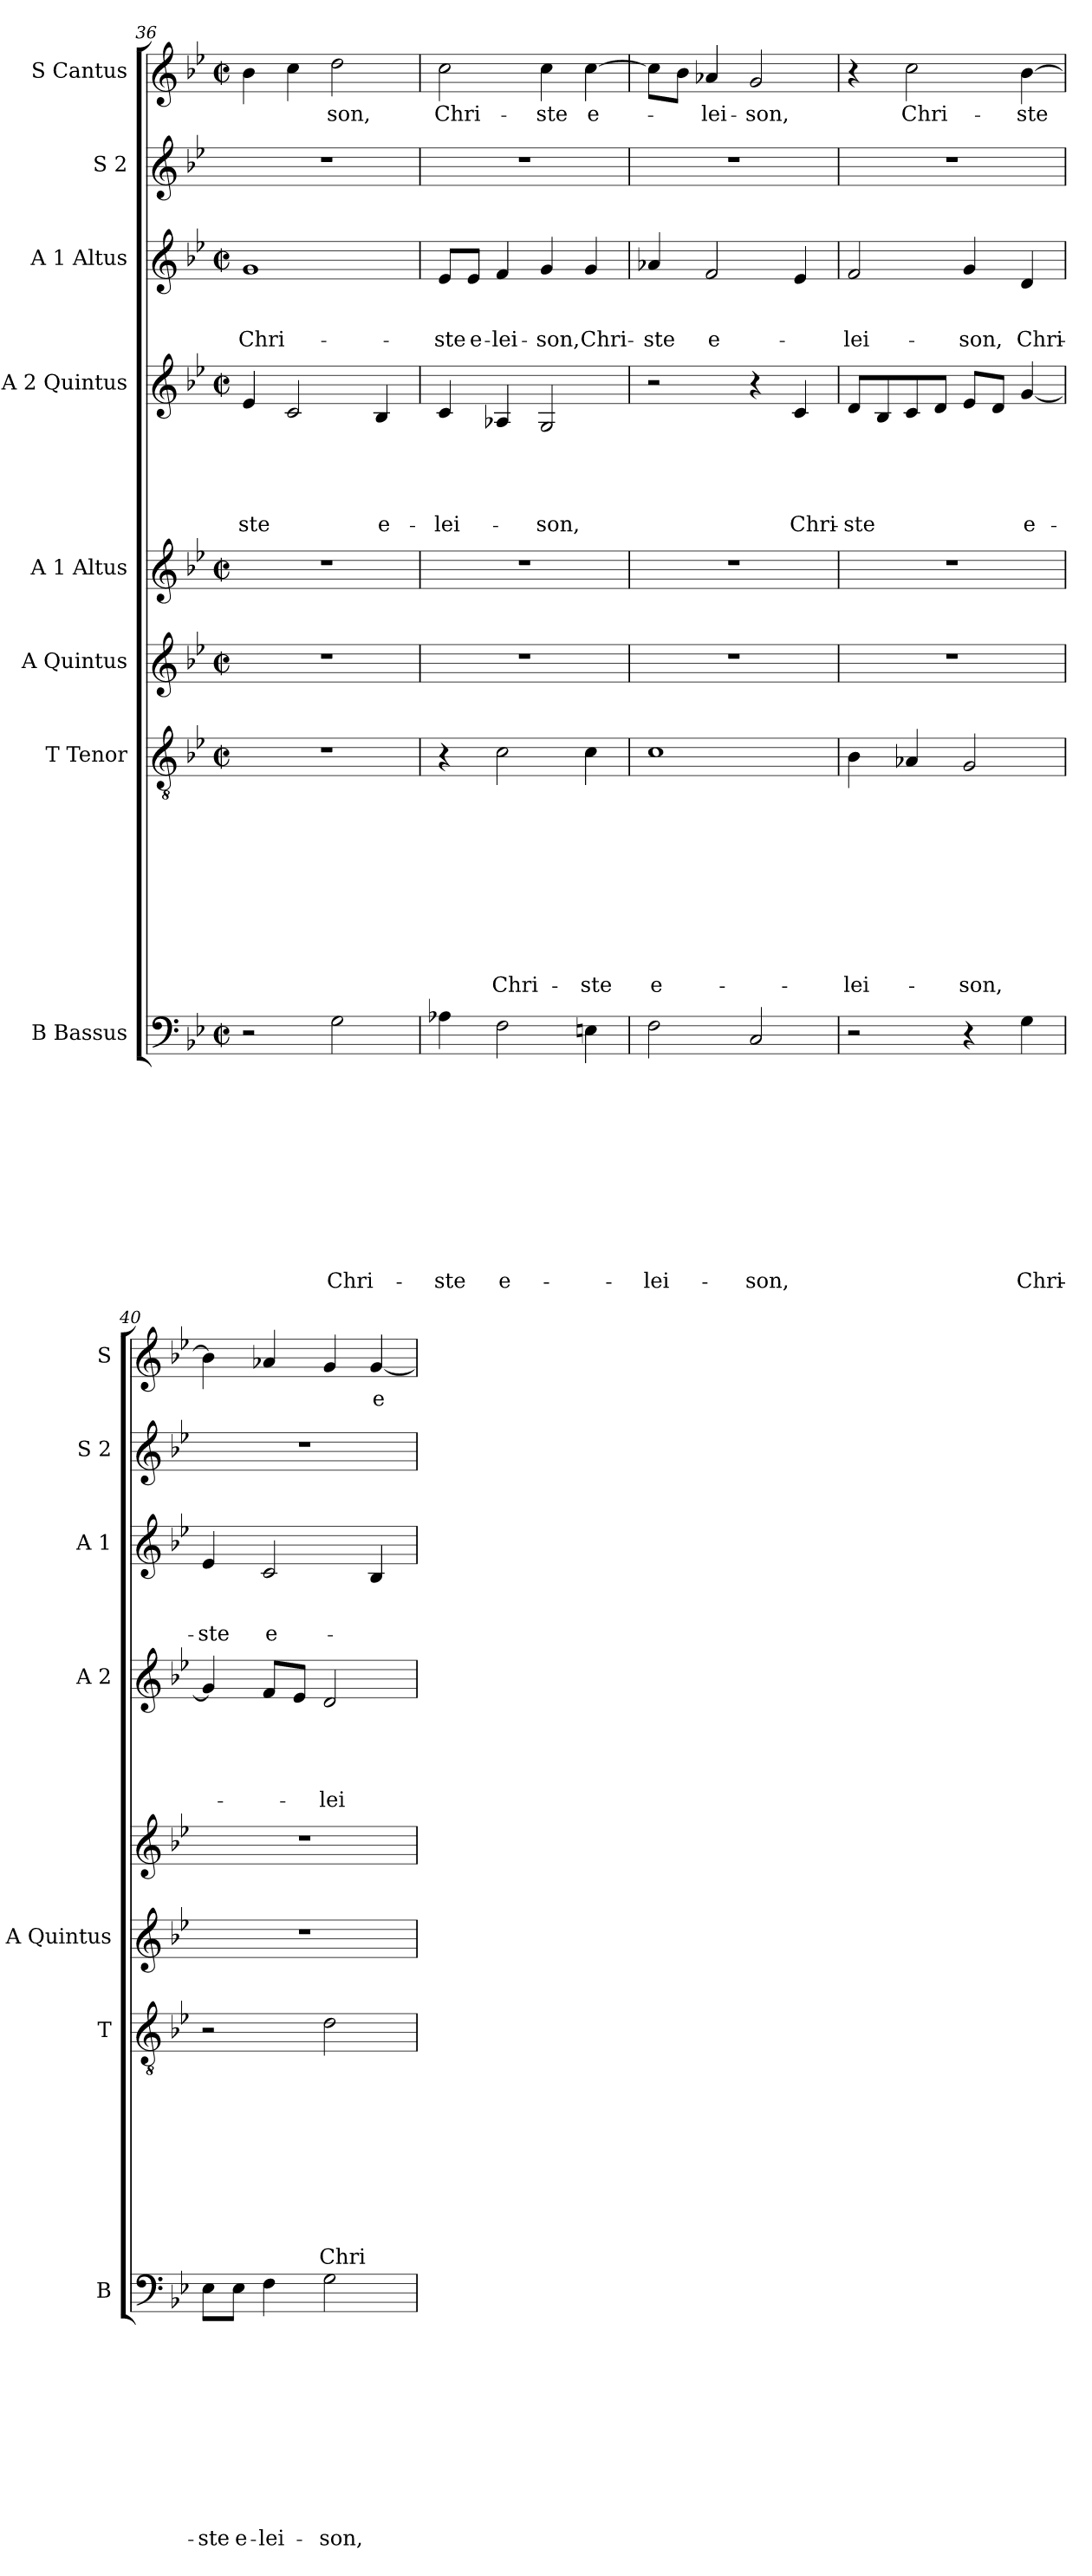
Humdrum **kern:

**kern	**text	**text	**text	**text	**text	**text	**text	**text	**text	**text	**text	**kern	**text	**text	**text	**text	**text	**text	**text	**text	**text	**text	**kern	**kern	**kern	**text	**text	**text	**text	**text	**kern	**text	**text	**text	**kern	**kern	**text
*part8	*part8	*part8	*part8	*part8	*part8	*part8	*part8	*part8	*part8	*part8	*part8	*part7	*part7	*part7	*part7	*part7	*part7	*part7	*part7	*part7	*part7	*part7	*part6	*part5	*part4	*part4	*part4	*part4	*part4	*part4	*part3	*part3	*part3	*part3	*part2	*part1	*part1
*staff8	*staff8	*staff8	*staff8	*staff8	*staff8	*staff8	*staff8	*staff8	*staff8	*staff8	*staff8	*staff7	*staff7	*staff7	*staff7	*staff7	*staff7	*staff7	*staff7	*staff7	*staff7	*staff7	*staff6	*staff5	*staff4	*staff4	*staff4	*staff4	*staff4	*staff4	*staff3	*staff3	*staff3	*staff3	*staff2	*staff1	*staff1
*I"B Bassus	*	*	*	*	*	*	*	*	*	*	*	*I"T Tenor	*	*	*	*	*	*	*	*	*	*	*I"A Quintus	*I"A 1 Altus	*I"A 2 Quintus	*	*	*	*	*	*I"A 1 Altus	*	*	*	*I"S 2	*I"S Cantus	*
*I'B	*	*	*	*	*	*	*	*	*	*	*	*I'T	*	*	*	*	*	*	*	*	*	*	*I'A Quintus	*	*I'A 2	*	*	*	*	*	*I'A 1	*	*	*	*I'S 2	*I'S	*
!!LO:LB:g=z
*clefF4	*	*	*	*	*	*	*	*	*	*	*	*clefGv2	*	*	*	*	*	*	*	*	*	*	*clefG2	*clefG2	*clefG2	*	*	*	*	*	*clefG2	*	*	*	*clefG2	*clefG2	*
*k[b-e-]	*	*	*	*	*	*	*	*	*	*	*	*k[b-e-]	*	*	*	*	*	*	*	*	*	*	*k[b-e-]	*k[b-e-]	*k[b-e-]	*	*	*	*	*	*k[b-e-]	*	*	*	*k[b-e-]	*k[b-e-]	*
*B-:	*	*	*	*	*	*	*	*	*	*	*	*B-:	*	*	*	*	*	*	*	*	*	*	*B-:	*B-:	*B-:	*	*	*	*	*	*B-:	*	*	*	*B-:	*B-:	*
*M2/2	*	*	*	*	*	*	*	*	*	*	*	*M2/2	*	*	*	*	*	*	*	*	*	*	*M2/2	*M2/2	*M2/2	*	*	*	*	*	*M2/2	*	*	*	*	*M2/2	*
*met(c|)	*	*	*	*	*	*	*	*	*	*	*	*met(c|)	*	*	*	*	*	*	*	*	*	*	*met(c|)	*met(c|)	*met(c|)	*	*	*	*	*	*met(c|)	*	*	*	*	*met(c|)	*
=36	=36	=36	=36	=36	=36	=36	=36	=36	=36	=36	=36	=36	=36	=36	=36	=36	=36	=36	=36	=36	=36	=36	=36	=36	=36	=36	=36	=36	=36	=36	=36	=36	=36	=36	=36	=36	=36
!	!	!	!	!	!	!	!	!	!	!	!	!	!	!	!	!	!	!	!	!	!	!	!	!	!	!	!	!	!	!LO:LY:b	!	!	!	!LO:LY:b	!	!	!
2r	.	.	.	.	.	.	.	.	.	.	.	1r	.	.	.	.	.	.	.	.	.	.	1r	1r	4e-/	.	.	.	.	-ste	1g	.	.	Chri-	1r	4b-\	.
.	.	.	.	.	.	.	.	.	.	.	.	.	.	.	.	.	.	.	.	.	.	.	.	.	2c/	.	.	.	.	.	.	.	.	.	.	4cc\	.
!	!	!	!	!	!	!	!	!	!	!	!LO:LY:b	!	!	!	!	!	!	!	!	!	!	!	!	!	!	!	!	!	!	!	!	!	!	!	!	!	!LO:LY:b
2G\	.	.	.	.	.	.	.	.	.	.	Chri-	.	.	.	.	.	.	.	.	.	.	.	.	.	.	.	.	.	.	.	.	.	.	.	.	2dd\	-son,
!	!	!	!	!	!	!	!	!	!	!	!	!	!	!	!	!	!	!	!	!	!	!	!	!	!	!	!	!	!	!LO:LY:b	!	!	!	!	!	!	!
.	.	.	.	.	.	.	.	.	.	.	.	.	.	.	.	.	.	.	.	.	.	.	.	.	4B-/	.	.	.	.	e-	.	.	.	.	.	.	.
=37	=37	=37	=37	=37	=37	=37	=37	=37	=37	=37	=37	=37	=37	=37	=37	=37	=37	=37	=37	=37	=37	=37	=37	=37	=37	=37	=37	=37	=37	=37	=37	=37	=37	=37	=37	=37	=37
!	!	!	!	!	!	!	!	!	!	!	!LO:LY:b	!	!	!	!	!	!	!	!	!	!	!	!	!	!	!	!	!	!	!LO:LY:b	!	!	!	!LO:LY:b	!	!	!LO:LY:b
4A-X\	.	.	.	.	.	.	.	.	.	.	-ste	4r	.	.	.	.	.	.	.	.	.	.	1r	1r	4c/	.	.	.	.	-lei-	8e-/L	.	.	-ste	1r	2cc\	Chri-
!	!	!	!	!	!	!	!	!	!	!	!	!	!	!	!	!	!	!	!	!	!	!	!	!	!	!	!	!	!	!	!	!	!	!LO:LY:b	!	!	!
.	.	.	.	.	.	.	.	.	.	.	.	.	.	.	.	.	.	.	.	.	.	.	.	.	.	.	.	.	.	.	8e-/J	.	.	e-	.	.	.
!	!	!	!	!	!	!	!	!	!	!	!LO:LY:b	!	!	!	!	!	!	!	!	!	!	!LO:LY:b	!	!	!	!	!	!	!	!	!	!	!	!LO:LY:b	!	!	!
2F\	.	.	.	.	.	.	.	.	.	.	e-	2c\	.	.	.	.	.	.	.	.	.	Chri-	.	.	4A-X/	.	.	.	.	.	4f/	.	.	-lei-	.	.	.
!	!	!	!	!	!	!	!	!	!	!	!	!	!	!	!	!	!	!	!	!	!	!	!	!	!	!	!	!	!	!LO:LY:b	!	!	!	!LO:LY:b	!	!	!LO:LY:b
.	.	.	.	.	.	.	.	.	.	.	.	.	.	.	.	.	.	.	.	.	.	.	.	.	2G/	.	.	.	.	-son,	4g/	.	.	-son,	.	4cc\	-ste
!	!	!	!	!	!	!	!	!	!	!	!	!	!	!	!	!	!	!	!	!	!	!LO:LY:b	!	!	!	!	!	!	!	!	!	!	!	!LO:LY:b	!	!	!LO:LY:b
4En\	.	.	.	.	.	.	.	.	.	.	.	4c\	.	.	.	.	.	.	.	.	.	-ste	.	.	.	.	.	.	.	.	4g/	.	.	Chri-	.	[>4cc\	e-
=38	=38	=38	=38	=38	=38	=38	=38	=38	=38	=38	=38	=38	=38	=38	=38	=38	=38	=38	=38	=38	=38	=38	=38	=38	=38	=38	=38	=38	=38	=38	=38	=38	=38	=38	=38	=38	=38
!	!	!	!	!	!	!	!	!	!	!	!LO:LY:b	!	!	!	!	!	!	!	!	!	!	!LO:LY:b:rj	!	!	!	!	!	!	!	!	!	!	!	!LO:LY:b	!	!	!
2F\	.	.	.	.	.	.	.	.	.	.	-lei-	1c	.	.	.	.	.	.	.	.	.	e-	1r	1r	2r	.	.	.	.	.	4a-X/	.	.	-ste	1r	8cc\L]	.
.	.	.	.	.	.	.	.	.	.	.	.	.	.	.	.	.	.	.	.	.	.	.	.	.	.	.	.	.	.	.	.	.	.	.	.	8b-\J	.
!	!	!	!	!	!	!	!	!	!	!	!	!	!	!	!	!	!	!	!	!	!	!	!	!	!	!	!	!	!	!	!	!	!	!LO:LY:b	!	!	!LO:LY:b
.	.	.	.	.	.	.	.	.	.	.	.	.	.	.	.	.	.	.	.	.	.	.	.	.	.	.	.	.	.	.	2f/	.	.	e-	.	4a-X/	-lei-
!	!	!	!	!	!	!	!	!	!	!	!LO:LY:b	!	!	!	!	!	!	!	!	!	!	!	!	!	!	!	!	!	!	!	!	!	!	!	!	!	!LO:LY:b
2C/	.	.	.	.	.	.	.	.	.	.	-son,	.	.	.	.	.	.	.	.	.	.	.	.	.	4r	.	.	.	.	.	.	.	.	.	.	2g/	-son,
!	!	!	!	!	!	!	!	!	!	!	!	!	!	!	!	!	!	!	!	!	!	!	!	!	!	!	!	!	!	!LO:LY:b	!	!	!	!	!	!	!
.	.	.	.	.	.	.	.	.	.	.	.	.	.	.	.	.	.	.	.	.	.	.	.	.	4c/	.	.	.	.	Chri-	4e-/	.	.	.	.	.	.
=39	=39	=39	=39	=39	=39	=39	=39	=39	=39	=39	=39	=39	=39	=39	=39	=39	=39	=39	=39	=39	=39	=39	=39	=39	=39	=39	=39	=39	=39	=39	=39	=39	=39	=39	=39	=39	=39
!	!	!	!	!	!	!	!	!	!	!	!	!	!	!	!	!	!	!	!	!	!	!LO:LY:b	!	!	!	!	!	!	!	!LO:LY:b	!	!	!	!LO:LY:b	!	!	!
2r	.	.	.	.	.	.	.	.	.	.	.	4B-\	.	.	.	.	.	.	.	.	.	-lei-	1r	1r	8d/L	.	.	.	.	-ste	2f/	.	.	-lei-	1r	4r	.
.	.	.	.	.	.	.	.	.	.	.	.	.	.	.	.	.	.	.	.	.	.	.	.	.	8B-/	.	.	.	.	.	.	.	.	.	.	.	.
!	!	!	!	!	!	!	!	!	!	!	!	!	!	!	!	!	!	!	!	!	!	!	!	!	!	!	!	!	!	!	!	!	!	!	!	!	!LO:LY:b
.	.	.	.	.	.	.	.	.	.	.	.	4A-X/	.	.	.	.	.	.	.	.	.	.	.	.	8c/	.	.	.	.	.	.	.	.	.	.	2cc\	Chri-
.	.	.	.	.	.	.	.	.	.	.	.	.	.	.	.	.	.	.	.	.	.	.	.	.	8d/J	.	.	.	.	.	.	.	.	.	.	.	.
!	!	!	!	!	!	!	!	!	!	!	!	!	!	!	!	!	!	!	!	!	!	!LO:LY:b	!	!	!	!	!	!	!	!	!	!	!	!LO:LY:b	!	!	!
4r	.	.	.	.	.	.	.	.	.	.	.	2G/	.	.	.	.	.	.	.	.	.	-son,	.	.	8e-/L	.	.	.	.	.	4g/	.	.	-son,	.	.	.
.	.	.	.	.	.	.	.	.	.	.	.	.	.	.	.	.	.	.	.	.	.	.	.	.	8d/J	.	.	.	.	.	.	.	.	.	.	.	.
!	!	!	!	!	!	!	!	!	!	!	!LO:LY:b	!	!	!	!	!	!	!	!	!	!	!	!	!	!	!	!	!	!	!LO:LY:b	!	!	!	!LO:LY:b	!	!	!LO:LY:b
4G\	.	.	.	.	.	.	.	.	.	.	Chri-	.	.	.	.	.	.	.	.	.	.	.	.	.	[<4g/	.	.	.	.	e-	4d/	.	.	Chri-	.	[>4b-\	-ste
=40	=40	=40	=40	=40	=40	=40	=40	=40	=40	=40	=40	=40	=40	=40	=40	=40	=40	=40	=40	=40	=40	=40	=40	=40	=40	=40	=40	=40	=40	=40	=40	=40	=40	=40	=40	=40	=40
!	!	!	!	!	!	!	!	!	!	!	!LO:LY:b	!	!	!	!	!	!	!	!	!	!	!	!	!	!	!	!	!	!	!	!	!	!	!LO:LY:b	!	!	!
8E-\L	.	.	.	.	.	.	.	.	.	.	-ste	2r	.	.	.	.	.	.	.	.	.	.	1r	1r	4g/]	.	.	.	.	.	4e-/	.	.	-ste	1r	4b-\]	.
!	!	!	!	!	!	!	!	!	!	!	!LO:LY:b	!	!	!	!	!	!	!	!	!	!	!	!	!	!	!	!	!	!	!	!	!	!	!	!	!	!
8E-\J	.	.	.	.	.	.	.	.	.	.	e-	.	.	.	.	.	.	.	.	.	.	.	.	.	.	.	.	.	.	.	.	.	.	.	.	.	.
!	!	!	!	!	!	!	!	!	!	!	!LO:LY:b	!	!	!	!	!	!	!	!	!	!	!	!	!	!	!	!	!	!	!	!	!	!	!LO:LY:b	!	!	!
4F\	.	.	.	.	.	.	.	.	.	.	-lei-	.	.	.	.	.	.	.	.	.	.	.	.	.	8f/L	.	.	.	.	.	2c/	.	.	e-	.	4a-X/	.
.	.	.	.	.	.	.	.	.	.	.	.	.	.	.	.	.	.	.	.	.	.	.	.	.	8e-/J	.	.	.	.	.	.	.	.	.	.	.	.
!	!	!	!	!	!	!	!	!	!	!	!LO:LY:b	!	!	!	!	!	!	!	!	!	!	!LO:LY:b	!	!	!	!	!	!	!	!LO:LY:b	!	!	!	!	!	!	!
2G\	.	.	.	.	.	.	.	.	.	.	-son,	2d\	.	.	.	.	.	.	.	.	.	Chri-	.	.	2d/	.	.	.	.	-lei-	.	.	.	.	.	4g/	.
!	!	!	!	!	!	!	!	!	!	!	!	!	!	!	!	!	!	!	!	!	!	!	!	!	!	!	!	!	!	!	!	!	!	!	!	!	!LO:LY:b
.	.	.	.	.	.	.	.	.	.	.	.	.	.	.	.	.	.	.	.	.	.	.	.	.	.	.	.	.	.	.	4B-/	.	.	.	.	[<4g/	e-
=	=	=	=	=	=	=	=	=	=	=	=	=	=	=	=	=	=	=	=	=	=	=	=	=	=	=	=	=	=	=	=	=	=	=	=	=	=
*-	*-	*-	*-	*-	*-	*-	*-	*-	*-	*-	*-	*-	*-	*-	*-	*-	*-	*-	*-	*-	*-	*-	*-	*-	*-	*-	*-	*-	*-	*-	*-	*-	*-	*-	*-	*-	*-
